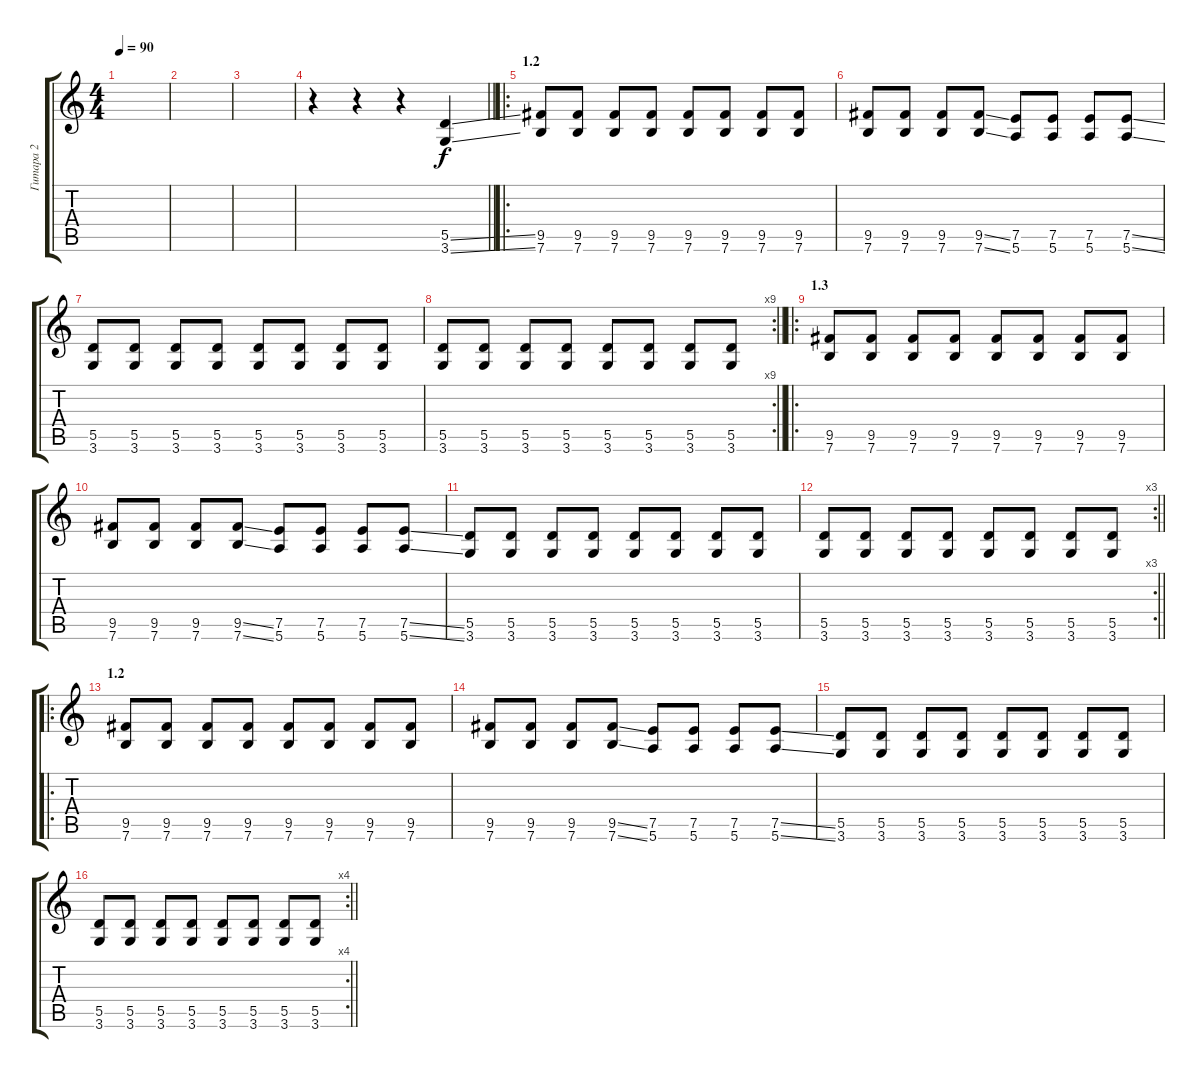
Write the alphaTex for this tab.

\track ("Гитара 2" "Гитара 2") {instrument distortionguitar}
\staff {score tabs}
\tuning (E4 B3 G3 D3 A2 E2) {hide}
\ts (4 4)
\tempo 90
\clef g2
\ks c
|
|
|
\barLineRight lightlight
r.4 r.4 r.4 (5.5{ss} 3.6{ss}).4 |
\ro
\section ("" "1.2")
(9.5 7.6).8 (9.5 7.6).8 (9.5 7.6).8 (9.5 7.6).8 (9.5 7.6).8 (9.5 7.6).8 (9.5 7.6).8 (9.5 7.6).8 |
(9.5 7.6).8 (9.5 7.6).8 (9.5 7.6).8 (9.5{ss} 7.6{ss}).8 (7.5 5.6).8 (7.5 5.6).8 (7.5 5.6).8 (7.5{ss} 5.6{ss}).8 |
(5.5 3.6).8 (5.5 3.6).8 (5.5 3.6).8 (5.5 3.6).8 (5.5 3.6).8 (5.5 3.6).8 (5.5 3.6).8 (5.5 3.6).8 |
\rc 9
\barLineRight lightlight
(5.5 3.6).8 (5.5 3.6).8 (5.5 3.6).8 (5.5 3.6).8 (5.5 3.6).8 (5.5 3.6).8 (5.5 3.6).8 (5.5 3.6).8 |
\ro
\section ("" "1.3")
(9.5 7.6).8 (9.5 7.6).8 (9.5 7.6).8 (9.5 7.6).8 (9.5 7.6).8 (9.5 7.6).8 (9.5 7.6).8 (9.5 7.6).8 |
(9.5 7.6).8 (9.5 7.6).8 (9.5 7.6).8 (9.5{ss} 7.6{ss}).8 (7.5 5.6).8 (7.5 5.6).8 (7.5 5.6).8 (7.5{ss} 5.6{ss}).8 |
(5.5 3.6).8 (5.5 3.6).8 (5.5 3.6).8 (5.5 3.6).8 (5.5 3.6).8 (5.5 3.6).8 (5.5 3.6).8 (5.5 3.6).8 |
\rc 3
\barLineRight lightlight
(5.5 3.6).8 (5.5 3.6).8 (5.5 3.6).8 (5.5 3.6).8 (5.5 3.6).8 (5.5 3.6).8 (5.5 3.6).8 (5.5 3.6).8 |
\ro
\section ("" "1.2")
(9.5 7.6).8 (9.5 7.6).8 (9.5 7.6).8 (9.5 7.6).8 (9.5 7.6).8 (9.5 7.6).8 (9.5 7.6).8 (9.5 7.6).8 |
(9.5 7.6).8 (9.5 7.6).8 (9.5 7.6).8 (9.5{ss} 7.6{ss}).8 (7.5 5.6).8 (7.5 5.6).8 (7.5 5.6).8 (7.5{ss} 5.6{ss}).8 |
(5.5 3.6).8 (5.5 3.6).8 (5.5 3.6).8 (5.5 3.6).8 (5.5 3.6).8 (5.5 3.6).8 (5.5 3.6).8 (5.5 3.6).8 |
\rc 4
\barLineRight lightlight
(5.5 3.6).8 (5.5 3.6).8 (5.5 3.6).8 (5.5 3.6).8 (5.5 3.6).8 (5.5 3.6).8 (5.5 3.6).8 (5.5 3.6).8
